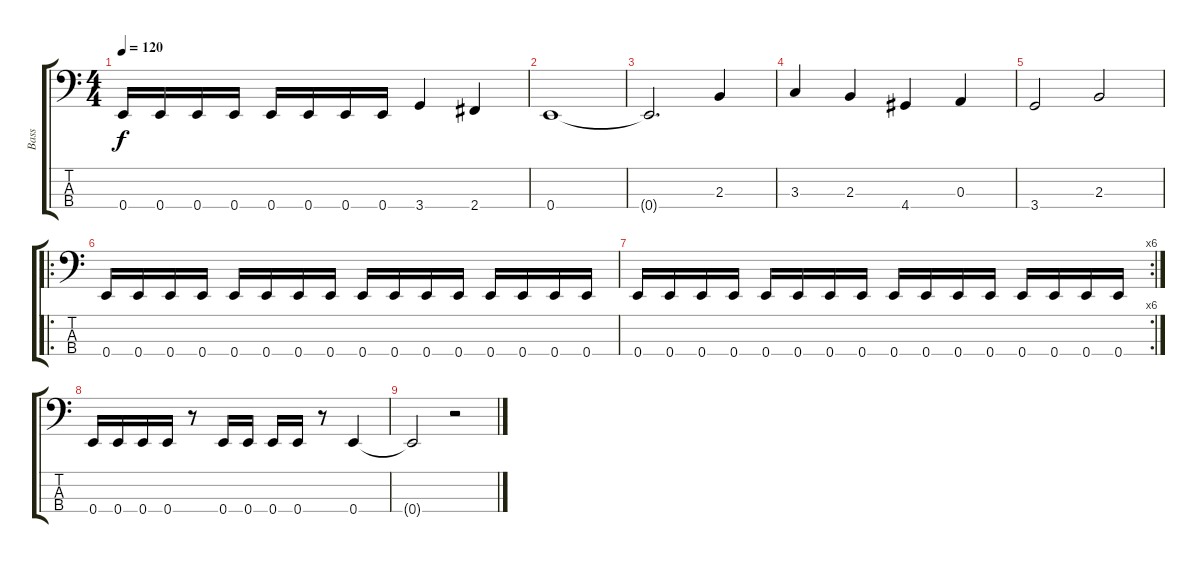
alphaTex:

\track ("Bass" "Bass") {instrument electricbasspick}
\staff {score tabs}
\tuning (G2 D2 A1 E1) {hide}
\ts (4 4)
\tempo 120
\clef f4
\ks c
0.4.16{dy f} 0.4.16 0.4.16 0.4.16 0.4.16 0.4.16 0.4.16 0.4.16 3.4.4 2.4.4 |
0.4.1 |
0.4{t}.2{d} 2.3.4 |
3.3.4 2.3.4 4.4.4 0.3.4 |
3.4.2 2.3.2 |
\ro
0.4.16 0.4.16 0.4.16 0.4.16 0.4.16 0.4.16 0.4.16 0.4.16 0.4.16 0.4.16 0.4.16 0.4.16 0.4.16 0.4.16 0.4.16 0.4.16 |
\rc 6
0.4.16 0.4.16 0.4.16 0.4.16 0.4.16 0.4.16 0.4.16 0.4.16 0.4.16 0.4.16 0.4.16 0.4.16 0.4.16 0.4.16 0.4.16 0.4.16 |
0.4.16 0.4.16 0.4.16 0.4.16 r.8 0.4.16 0.4.16 0.4.16 0.4.16 r.8 0.4.4 |
0.4{t}.2 r.2
